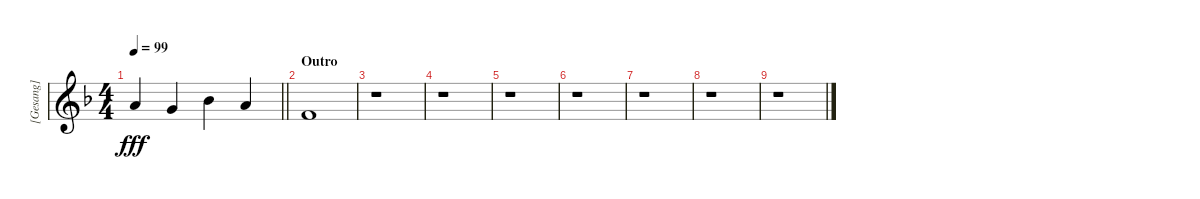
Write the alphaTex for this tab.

\track ("[Gesang]" "[Gesang]") {instrument tenorsax}
\staff {score}
\tuning (E4 B3 G3 D3 A2 E2) {hide}
\ts (4 4)
\tempo 99
\clef g2
\barLineRight lightlight
\ks dminor
5.1.4{dy fff} 3.1.4 6.1.4 5.1.4 |
\section ("" "Outro")
6.2.1 |
r.1 |
r.1 |
r.1 |
r.1 |
r.1 |
r.1 |
r.1
